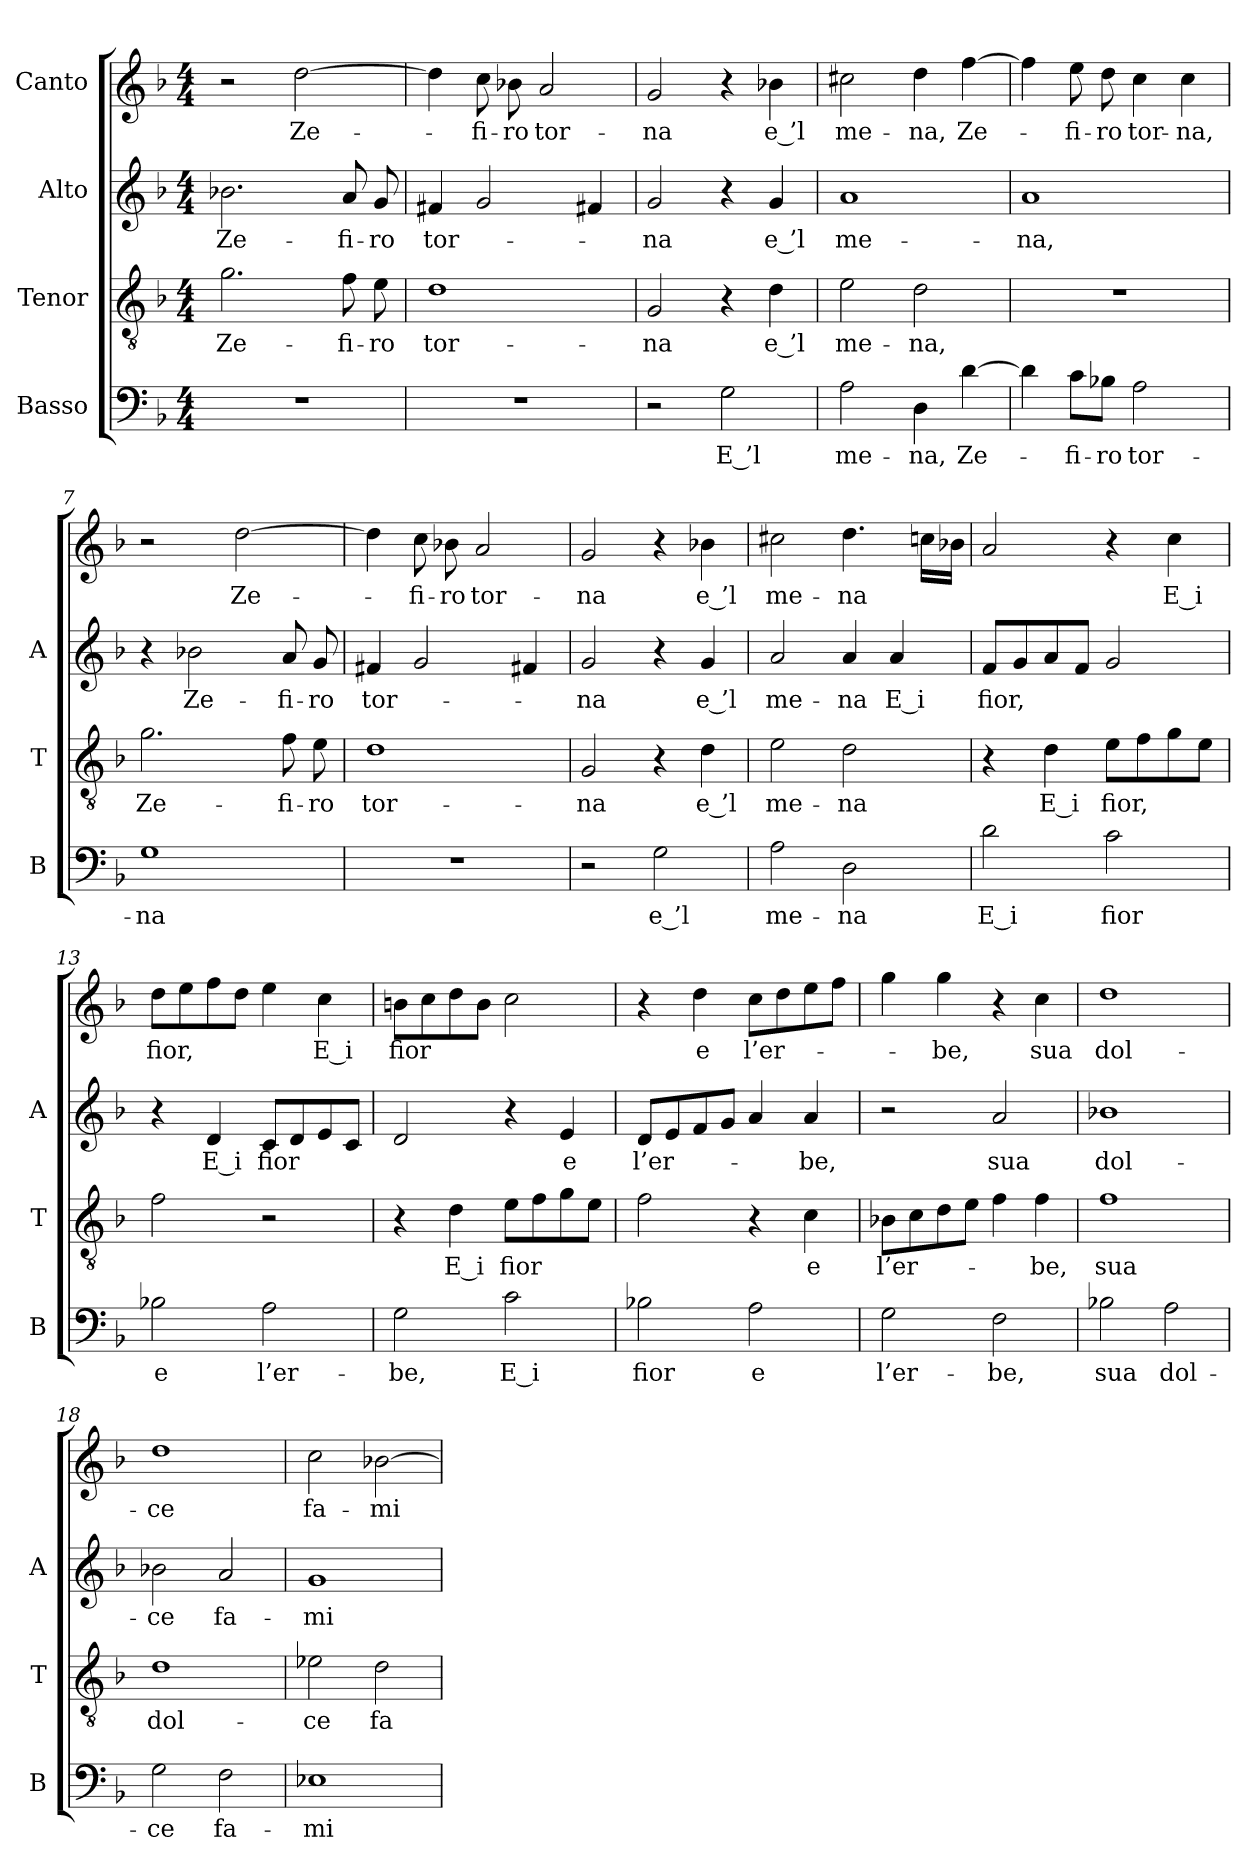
**kern	**text	**kern	**text	**kern	**text	**kern	**text
*part4	*part4	*part3	*part3	*part2	*part2	*part1	*part1
*staff4	*staff4	*staff3	*staff3	*staff2	*staff2	*staff1	*staff1
*I"Basso	*	*I"Tenor	*	*I"Alto	*	*I"Canto	*
*I'B	*	*I'T	*	*I'A	*	*	*
*clefF4	*	*clefGv2	*	*clefG2	*	*clefG2	*
*k[b-]	*	*k[b-]	*	*k[b-]	*	*k[b-]	*
*F:	*	*F:	*	*F:	*	*F:	*
*M4/4	*	*M4/4	*	*M4/4	*	*M4/4	*
=1	=1	=1	=1	=1	=1	=1	=1
1r	.	2.g	Ze-	2.b-X	Ze-	2r	.
.	.	.	.	.	.	[2dd	Ze-
.	.	8f	fi-	8a	fi-	.	.
.	.	8e	-ro	8g	-ro	.	.
=2	=2	=2	=2	=2	=2	=2	=2
1r	.	1d	tor-	4f#X	tor-	4dd]	.
.	.	.	.	2g	.	8cc	fi-
.	.	.	.	.	.	8b-X	-ro
.	.	.	.	.	.	2a	tor-
.	.	.	.	4f#X	.	.	.
=3	=3	=3	=3	=3	=3	=3	=3
2r	.	2G	-na	2g	-na	2g	-na
2G	-E ’l	4r	.	4r	.	4r	.
.	.	4d	-e ’l	4g	-e ’l	4b-X	-e ’l
=5	=5	=5	=5	=5	=5	=5	=5
2A	me-	2e	me-	1a	me-	2cc#X	me-
4D	-na,	2d	-na,	.	.	4dd	-na,
[4d	Ze-	.	.	.	.	[4ff	Ze-
=6	=6	=6	=6	=6	=6	=6	=6
4d]	.	1r	.	1a	-na,	4ff]	.
8c\L	fi-	.	.	.	.	8ee	fi-
8B-X\J	-ro	.	.	.	.	8dd	-ro
2A	tor-	.	.	.	.	4cc	tor-
.	.	.	.	.	.	4cc	-na,
=7	=7	=7	=7	=7	=7	=7	=7
1G	-na	2.g	Ze-	4r	.	2r	.
.	.	.	.	2b-X	Ze-	.	.
.	.	.	.	.	.	[2dd	Ze-
.	.	8f	fi-	8a	fi-	.	.
.	.	8e	-ro	8g	-ro	.	.
=8	=8	=8	=8	=8	=8	=8	=8
1r	.	1d	tor-	4f#X	tor-	4dd]	.
.	.	.	.	2g	.	8cc	fi-
.	.	.	.	.	.	8b-X	-ro
.	.	.	.	.	.	2a	tor-
.	.	.	.	4f#X	.	.	.
=9	=9	=9	=9	=9	=9	=9	=9
2r	.	2G	-na	2g	-na	2g	-na
2G	-e ’l	4r	.	4r	.	4r	.
.	.	4d	-e ’l	4g	-e ’l	4b-X	-e ’l
=11	=11	=11	=11	=11	=11	=11	=11
2A	me-	2e	me-	2a	me-	2cc#X	me-
2D	-na	2d	-na	4a	-na	4.dd	-na
.	.	.	.	4a	-E_i	.	.
.	.	.	.	.	.	16ccLL	.
.	.	.	.	.	.	16b-XJJ	.
=12	=12	=12	=12	=12	=12	=12	=12
2d	-E_i	4r	.	8fL	-fior,	2a	.
.	.	.	.	8g	.	.	.
.	.	4d	-E_i	8a	.	.	.
.	.	.	.	8fJ	.	.	.
2c	-fior	8eL	-fior,	2g	.	4r	.
.	.	8f	.	.	.	.	.
.	.	8g	.	.	.	4cc	-E_i
.	.	8eJ	.	.	.	.	.
=13	=13	=13	=13	=13	=13	=13	=13
2B-X	-e	2f	.	4r	.	8ddL	-fior,
.	.	.	.	.	.	8ee	.
.	.	.	.	4d	-E_i	8ff	.
.	.	.	.	.	.	8ddJ	.
2A	l’er-	2r	.	8cL	-fior	4ee	.
.	.	.	.	8d	.	.	.
.	.	.	.	8e	.	4cc	-E_i
.	.	.	.	8cJ	.	.	.
=14	=14	=14	=14	=14	=14	=14	=14
2G	-be,	4r	.	2d	.	8bL	-fior
.	.	.	.	.	.	8cc	.
.	.	4d	-E_i	.	.	8dd	.
.	.	.	.	.	.	8bJ	.
2c	-E_i	8eL	-fior	4r	.	2cc	.
.	.	8f	.	.	.	.	.
.	.	8g	.	4e	-e	.	.
.	.	8eJ	.	.	.	.	.
=15	=15	=15	=15	=15	=15	=15	=15
2B-X	-fior	2f	.	8dL	l’er-	4r	.
.	.	.	.	8e	.	.	.
.	.	.	.	8f	.	4dd	-e
.	.	.	.	8gJ	.	.	.
2A	-e	4r	.	4a	.	8ccL	l’er-
.	.	.	.	.	.	8dd	.
.	.	4c	-e	4a	-be,	8ee	.
.	.	.	.	.	.	8ffJ	.
=16	=16	=16	=16	=16	=16	=16	=16
2G	l’er-	8B-XL	l’er-	2r	.	4gg	.
.	.	8c	.	.	.	.	.
.	.	8d	.	.	.	4gg	-be,
.	.	8eJ	.	.	.	.	.
2F	-be,	4f	.	2a	-sua	4r	.
.	.	4f	-be,	.	.	4cc	-sua
=17	=17	=17	=17	=17	=17	=17	=17
2B-X	-sua	1f	-sua	1b-X	dol-	1dd	dol-
2A	dol-	.	.	.	.	.	.
=18	=18	=18	=18	=18	=18	=18	=18
2G	-ce	1d	dol-	2b-X	-ce	1dd	-ce
2F	fa-	.	.	2a	fa-	.	.
=19	=19	=19	=19	=19	=19	=19	=19
1E-X	mi-	2e-X	-ce	1g	mi-	2cc	fa-
.	.	2d	fa-	.	.	[2b-X	mi-
=	=	=	=	=	=	=	=
*-	*-	*-	*-	*-	*-	*-	*-
